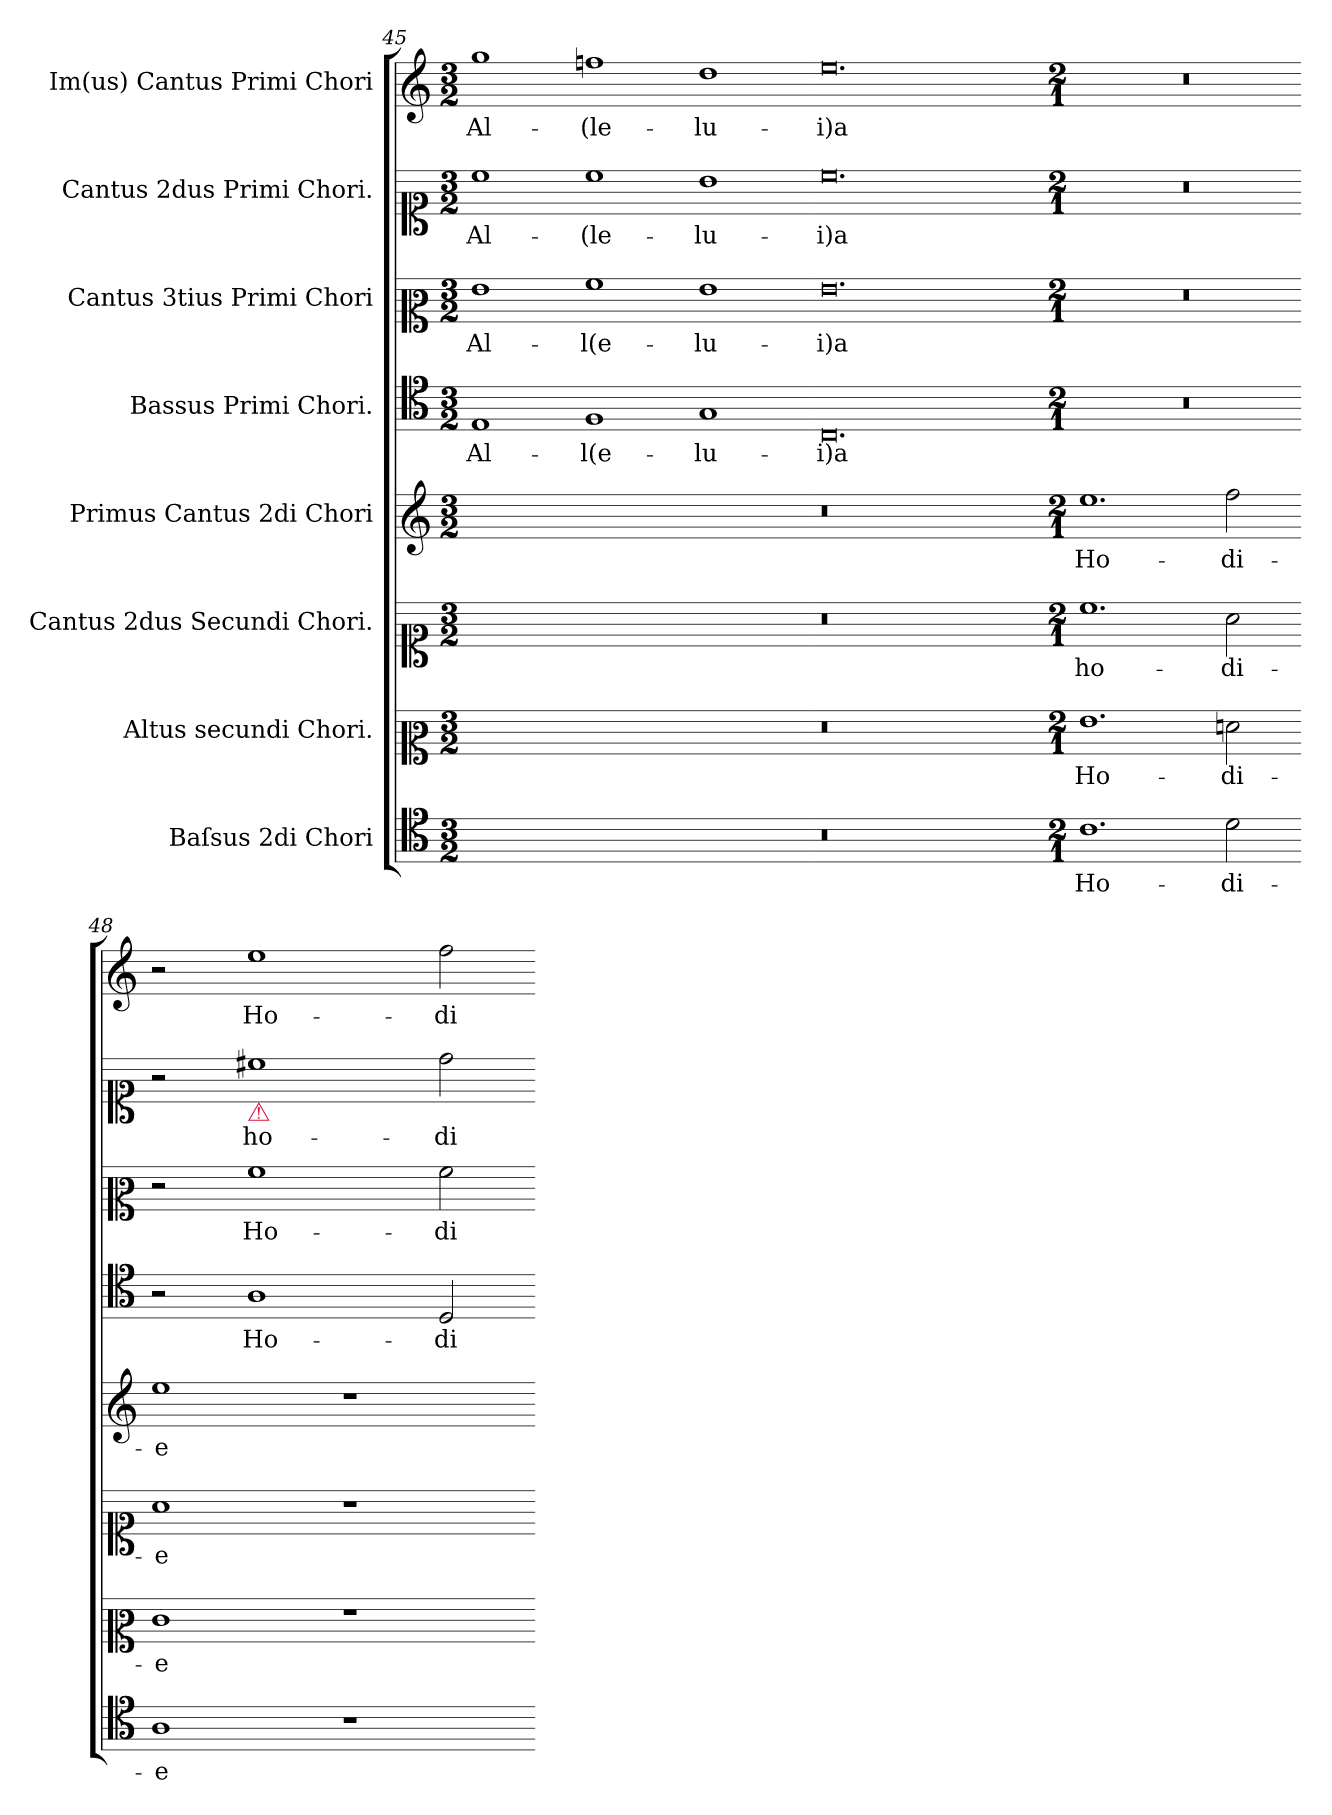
**kern	**text	**kern	**text	**kern	**text	**kern	**text	**kern	**text	**kern	**text	**kern	**text	**kern	**text
*part8	*part8	*part7	*part7	*part6	*part6	*part5	*part5	*part4	*part4	*part3	*part3	*part2	*part2	*part1	*part1
*staff8	*staff8	*staff7	*staff7	*staff6	*staff6	*staff5	*staff5	*staff4	*staff4	*staff3	*staff3	*staff2	*staff2	*staff1	*staff1
*I"Baſsus 2di Chori	*	*I"Altus secundi Chori.	*	*I"Cantus 2dus Secundi Chori.	*	*I"Primus Cantus 2di Chori	*	*I"Bassus Primi Chori.	*	*I"Cantus 3tius Primi Chori	*	*I"Cantus 2dus Primi Chori.	*	*I"Im(us) Cantus Primi Chori	*
*clefC4	*	*clefC2	*	*clefC1	*	*clefG2	*	*clefC4	*	*clefC2	*	*clefC1	*	*clefG2	*
*k[]	*	*k[]	*	*k[]	*	*k[]	*	*k[]	*	*k[]	*	*k[]	*	*k[]	*
*M3/2	*	*M3/2	*	*M3/2	*	*M3/2	*	*M3/2	*	*M3/2	*	*M3/2	*	*M3/2	*
=45	=45	=45	=45	=45	=45	=45	=45	=45	=45	=45	=45	=45	=45	=45	=45
0.ryy	.	0.ryy	.	0.ryy	.	0.ryy	.	1E	Al-	1g	Al-	1cc	Al-	1gg	Al-
.	.	.	.	.	.	.	.	1F/	-l(e-	1a\	-l(e-	1cc\	-(le-	1ffn\	-(le-
.	.	.	.	.	.	.	.	1G	-lu-	1g	-lu-	1b	-lu-	1dd	-lu-
=46-	=46-	=46-	=46-	=46-	=46-	=46-	=46-	=46-	=46-	=46-	=46-	=46-	=46-	=46-	=46-
0.r	.	0.r	.	0.r	.	0.r	.	0.C	-i)a	0.g	-i)a	0.cc	-i)a	0.ee	-i)a
=47-	=47-	=47-	=47-	=47-	=47-	=47-	=47-	=47-	=47-	=47-	=47-	=47-	=47-	=47-	=47-
*M2/1	*	*M2/1	*	*M2/1	*	*M2/1	*	*M2/1	*	*M2/1	*	*M2/1	*	*M2/1	*
1.c	Ho-	1.g	Ho-	1.cc	ho-	1.ee	Ho-	0r	.	0r	.	0r	.	0r	.
2d\	-di-	2fn\	-di-	2a\	-di-	2ff\	-di-	.	.	.	.	.	.	.	.
=48-	=48-	=48-	=48-	=48-	=48-	=48-	=48-	=48-	=48-	=48-	=48-	=48-	=48-	=48-	=48-
1A	-e	1e	-e	1a	-e	1ee	-e	2r	.	2r	.	2r	.	2r	.
!	!	!	!	!	!	!	!	!	!	!	!	!LO:TX:b:color=crimson:t=⚠	!	!	!
.	.	.	.	.	.	.	.	1A\	Ho-	1a\	Ho-	1cc#X\	ho-	1ee\	Ho-
1r	.	1r	.	1r	.	1r	.	.	.	.	.	.	.	.	.
.	.	.	.	.	.	.	.	2D/	-di-	2a\	-di-	2dd\	-di-	2ff\	-di-
=-	=-	=-	=-	=-	=-	=-	=-	=-	=-	=-	=-	=-	=-	=-	=-
*-	*-	*-	*-	*-	*-	*-	*-	*-	*-	*-	*-	*-	*-	*-	*-
